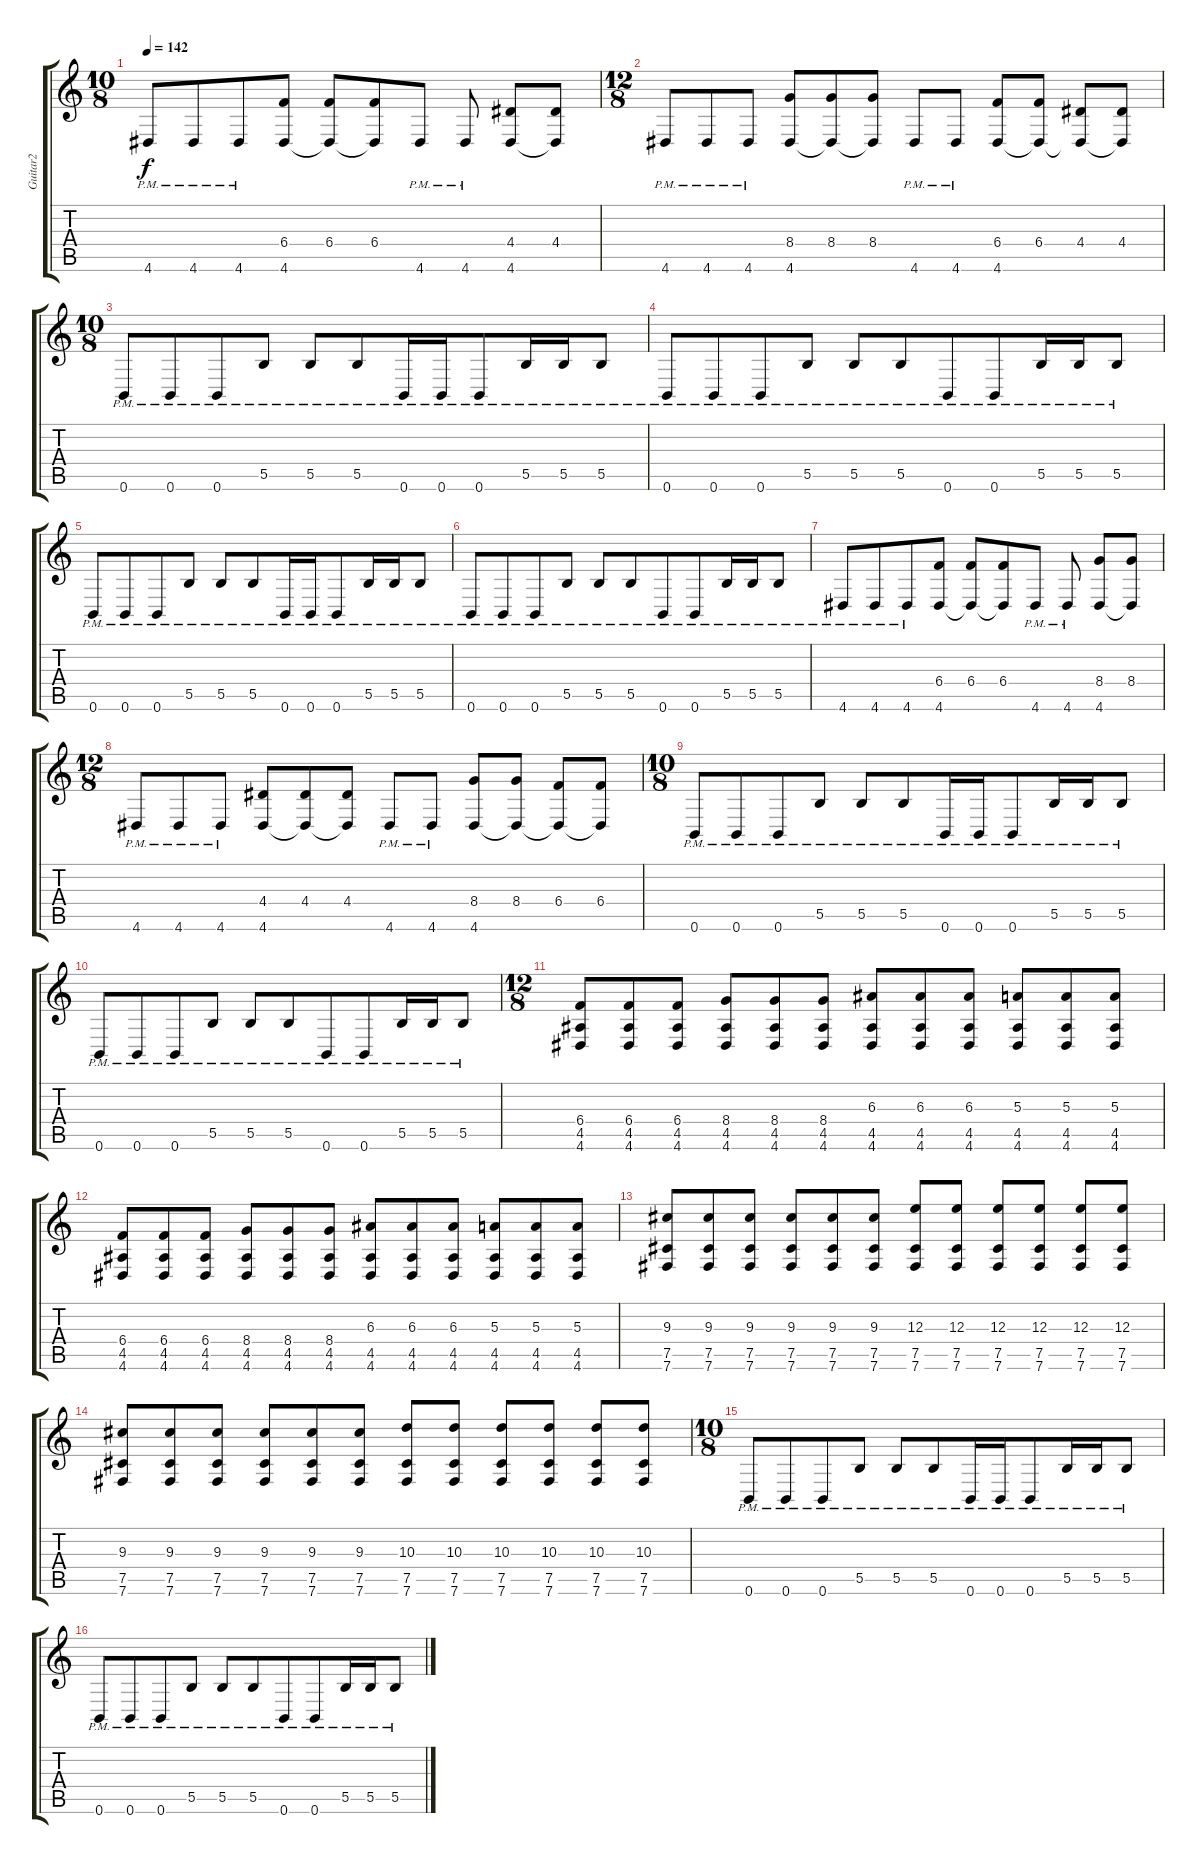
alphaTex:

\track ("Guitar2" "Guitar2") {instrument overdrivenguitar}
\staff {score tabs}
\tuning (B3 Ab3 E3 B2 Gb2 B1) {hide}
\ts (10 8)
\tempo 142
\clef g2
\ks c
4.6{pm}.8{dy f} 4.6{pm}.8 4.6{pm}.8 (6.4 4.6).8 (6.4 4.6{t}).8 (6.4 4.6{t}).8 4.6{pm}.8 4.6{pm}.8{beam split} (4.4 4.6).8{beam merge} (4.4 4.6{t}).8 |
\ts (12 8)
4.6{pm}.8 4.6{pm}.8 4.6{pm}.8 (8.4 4.6).8 (8.4 4.6{t}).8 (8.4 4.6{t}).8 4.6{pm}.8 4.6{pm}.8{beam split} (6.4 4.6).8{beam merge} (6.4 4.6{t}).8{beam split} (4.4 4.6{t}).8 (4.4 4.6{t}).8 |
\ts (10 8)
0.6{pm}.8 0.6{pm}.8 0.6{pm}.8 5.5{pm}.8 5.5{pm}.8 5.5{pm}.8 0.6{pm}.16 0.6{pm}.16{beam merge} 0.6{pm}.8 5.5{pm}.16 5.5{pm}.16{beam merge} 5.5{pm}.8 |
0.6{pm}.8 0.6{pm}.8 0.6{pm}.8 5.5{pm}.8 5.5{pm}.8 5.5{pm}.8 0.6{pm}.8{beam merge} 0.6{pm}.8 5.5{pm}.16 5.5{pm}.16{beam merge} 5.5{pm}.8 |
0.6{pm}.8 0.6{pm}.8 0.6{pm}.8 5.5{pm}.8 5.5{pm}.8 5.5{pm}.8 0.6{pm}.16 0.6{pm}.16{beam merge} 0.6{pm}.8 5.5{pm}.16 5.5{pm}.16{beam merge} 5.5{pm}.8 |
0.6{pm}.8 0.6{pm}.8 0.6{pm}.8 5.5{pm}.8 5.5{pm}.8 5.5{pm}.8 0.6{pm}.8{beam merge} 0.6{pm}.8 5.5{pm}.16 5.5{pm}.16{beam merge} 5.5{pm}.8 |
4.6{pm}.8 4.6{pm}.8 4.6{pm}.8 (6.4 4.6).8 (6.4 4.6{t}).8 (6.4 4.6{t}).8 4.6{pm}.8 4.6{pm}.8{beam split} (8.4 4.6).8{beam merge} (8.4 4.6{t}).8 |
\ts (12 8)
4.6{pm}.8 4.6{pm}.8 4.6{pm}.8 (4.4 4.6).8 (4.4 4.6{t}).8 (4.4 4.6{t}).8 4.6{pm}.8 4.6{pm}.8{beam split} (8.4 4.6).8{beam merge} (8.4 4.6{t}).8{beam split} (6.4 4.6{t}).8 (6.4 4.6{t}).8 |
\ts (10 8)
0.6{pm}.8 0.6{pm}.8 0.6{pm}.8 5.5{pm}.8 5.5{pm}.8 5.5{pm}.8 0.6{pm}.16 0.6{pm}.16{beam merge} 0.6{pm}.8 5.5{pm}.16 5.5{pm}.16{beam merge} 5.5{pm}.8 |
0.6{pm}.8 0.6{pm}.8 0.6{pm}.8 5.5{pm}.8 5.5{pm}.8 5.5{pm}.8 0.6{pm}.8{beam merge} 0.6{pm}.8 5.5{pm}.16 5.5{pm}.16{beam merge} 5.5{pm}.8 |
\ts (12 8)
(6.4 4.5 4.6).8 (6.4 4.5 4.6).8 (6.4 4.5 4.6).8 (8.4 4.5 4.6).8 (8.4 4.5 4.6).8 (8.4 4.5 4.6).8 (6.3 4.5 4.6).8 (6.3 4.5 4.6).8 (6.3 4.5 4.6).8 (5.3 4.5 4.6).8 (5.3 4.5 4.6).8 (5.3 4.5 4.6).8 |
(6.4 4.5 4.6).8 (6.4 4.5 4.6).8 (6.4 4.5 4.6).8 (8.4 4.5 4.6).8 (8.4 4.5 4.6).8 (8.4 4.5 4.6).8 (6.3 4.5 4.6).8 (6.3 4.5 4.6).8 (6.3 4.5 4.6).8 (5.3 4.5 4.6).8 (5.3 4.5 4.6).8 (5.3 4.5 4.6).8 |
(9.3 7.5 7.6).8 (9.3 7.5 7.6).8 (9.3 7.5 7.6).8 (9.3 7.5 7.6).8 (9.3 7.5 7.6).8 (9.3 7.5 7.6).8 (12.3 7.5 7.6).8 (12.3 7.5 7.6).8{beam split} (12.3 7.5 7.6).8{beam merge} (12.3 7.5 7.6).8{beam split} (12.3 7.5 7.6).8 (12.3 7.5 7.6).8 |
(9.3 7.5 7.6).8 (9.3 7.5 7.6).8 (9.3 7.5 7.6).8 (9.3 7.5 7.6).8 (9.3 7.5 7.6).8 (9.3 7.5 7.6).8 (10.3 7.5 7.6).8 (10.3 7.5 7.6).8{beam split} (10.3 7.5 7.6).8{beam merge} (10.3 7.5 7.6).8{beam split} (10.3 7.5 7.6).8 (10.3 7.5 7.6).8 |
\ts (10 8)
0.6{pm}.8 0.6{pm}.8 0.6{pm}.8 5.5{pm}.8 5.5{pm}.8 5.5{pm}.8 0.6{pm}.16 0.6{pm}.16{beam merge} 0.6{pm}.8 5.5{pm}.16 5.5{pm}.16{beam merge} 5.5{pm}.8 |
0.6{pm}.8 0.6{pm}.8 0.6{pm}.8 5.5{pm}.8 5.5{pm}.8 5.5{pm}.8 0.6{pm}.8{beam merge} 0.6{pm}.8 5.5{pm}.16 5.5{pm}.16{beam merge} 5.5{pm}.8
